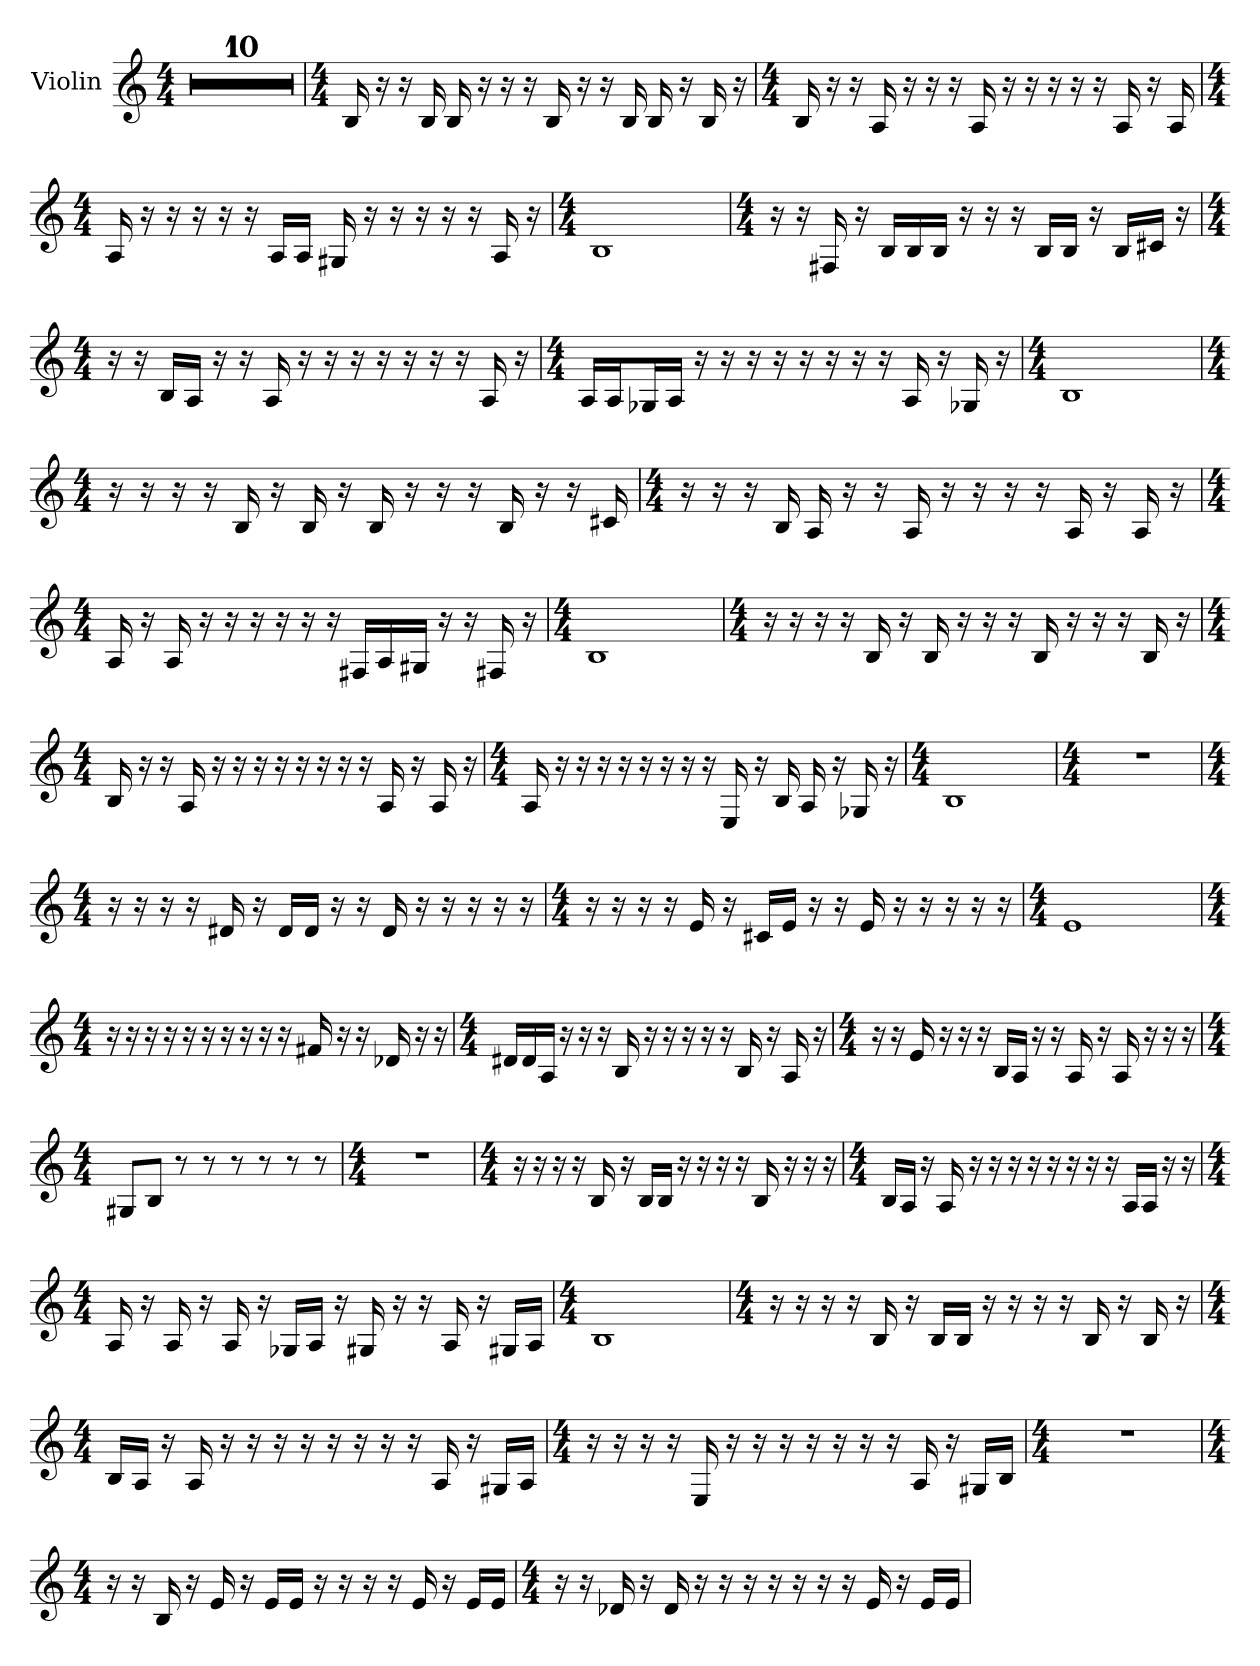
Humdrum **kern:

**kern
*part1
*staff1
*I"Violin
*I'Vln
*M4/4
=
1r
=
*M4/4
1r
=
*M4/4
1r
=
*M4/4
1r
=
*M4/4
1r
=
*M4/4
1r
=
*M4/4
1r
=
*M4/4
1r
=
*M4/4
1r
=
*M4/4
1r
=
*M4/4
16B
16r
16r
16B
16B
16r
16r
16r
16B
16r
16r
16B
16B
16r
16B
16r
=
*M4/4
16B
16r
16r
16A
16r
16r
16r
16A
16r
16r
16r
16r
16r
16A
16r
16A
=
*M4/4
16A
16r
16r
16r
16r
16r
16ALL
16AJJ
16G#X
16r
16r
16r
16r
16r
16A
16r
=
*M4/4
1B
=
*M4/4
16r
16r
16F#X
16r
16BLL
16B
16BJJ
16r
16r
16r
16BLL
16BJJ
16r
16BLL
16c#XJJ
16r
=
*M4/4
16r
16r
16BLL
16AJJ
16r
16r
16A
16r
16r
16r
16r
16r
16r
16r
16A
16r
=
*M4/4
16ALL
16AJ
16G-XL
16AJJ
16r
16r
16r
16r
16r
16r
16r
16r
16A
16r
16G-X
16r
=
*M4/4
1B
=
*M4/4
16r
16r
16r
16r
16B
16r
16B
16r
16B
16r
16r
16r
16B
16r
16r
16c#X
=
*M4/4
16r
16r
16r
16B
16A
16r
16r
16A
16r
16r
16r
16r
16A
16r
16A
16r
=
*M4/4
16A
16r
16A
16r
16r
16r
16r
16r
16r
16F#XLL
16A
16G#XJJ
16r
16r
16F#X
16r
=
*M4/4
1B
=
*M4/4
16r
16r
16r
16r
16B
16r
16B
16r
16r
16r
16B
16r
16r
16r
16B
16r
=
*M4/4
16B
16r
16r
16A
16r
16r
16r
16r
16r
16r
16r
16r
16A
16r
16A
16r
=
*M4/4
16A
16r
16r
16r
16r
16r
16r
16r
16r
16E
16r
16B
16A
16r
16G-X
16r
=
*M4/4
1B
=
*M4/4
1r
=
*M4/4
16r
16r
16r
16r
16d#X
16r
16d#LL
16d#JJ
16r
16r
16d#
16r
16r
16r
16r
16r
=
*M4/4
16r
16r
16r
16r
16e
16r
16c#XLL
16eJJ
16r
16r
16e
16r
16r
16r
16r
16r
=
*M4/4
1e
=
*M4/4
16r
16r
16r
16r
16r
16r
16r
16r
16r
16r
16f#X
16r
16r
16d-X
16r
16r
=
*M4/4
16d#XLL
16d#
16AJJ
16r
16r
16r
16B
16r
16r
16r
16r
16r
16B
16r
16A
16r
=
*M4/4
16r
16r
16e
16r
16r
16r
16BLL
16AJJ
16r
16r
16A
16r
16A
16r
16r
16r
=
*M4/4
8G#XL
8BJ
8r
8r
8r
8r
8r
8r
=
*M4/4
1r
=
*M4/4
16r
16r
16r
16r
16B
16r
16BLL
16BJJ
16r
16r
16r
16r
16B
16r
16r
16r
=
*M4/4
16BLL
16AJJ
16r
16A
16r
16r
16r
16r
16r
16r
16r
16r
16ALL
16AJJ
16r
16r
=
*M4/4
16A
16r
16A
16r
16A
16r
16G-XLL
16AJJ
16r
16G#X
16r
16r
16A
16r
16G#XLL
16AJJ
=
*M4/4
1B
=
*M4/4
16r
16r
16r
16r
16B
16r
16BLL
16BJJ
16r
16r
16r
16r
16B
16r
16B
16r
=
*M4/4
16BLL
16AJJ
16r
16A
16r
16r
16r
16r
16r
16r
16r
16r
16A
16r
16G#XLL
16AJJ
=
*M4/4
16r
16r
16r
16r
16E
16r
16r
16r
16r
16r
16r
16r
16A
16r
16G#XLL
16BJJ
=
*M4/4
1r
=
*M4/4
16r
16r
16B
16r
16e
16r
16eLL
16eJJ
16r
16r
16r
16r
16e
16r
16eLL
16eJJ
=
*M4/4
16r
16r
16d-X
16r
16d-
16r
16r
16r
16r
16r
16r
16r
16e
16r
16eLL
16eJJ
=
*-
